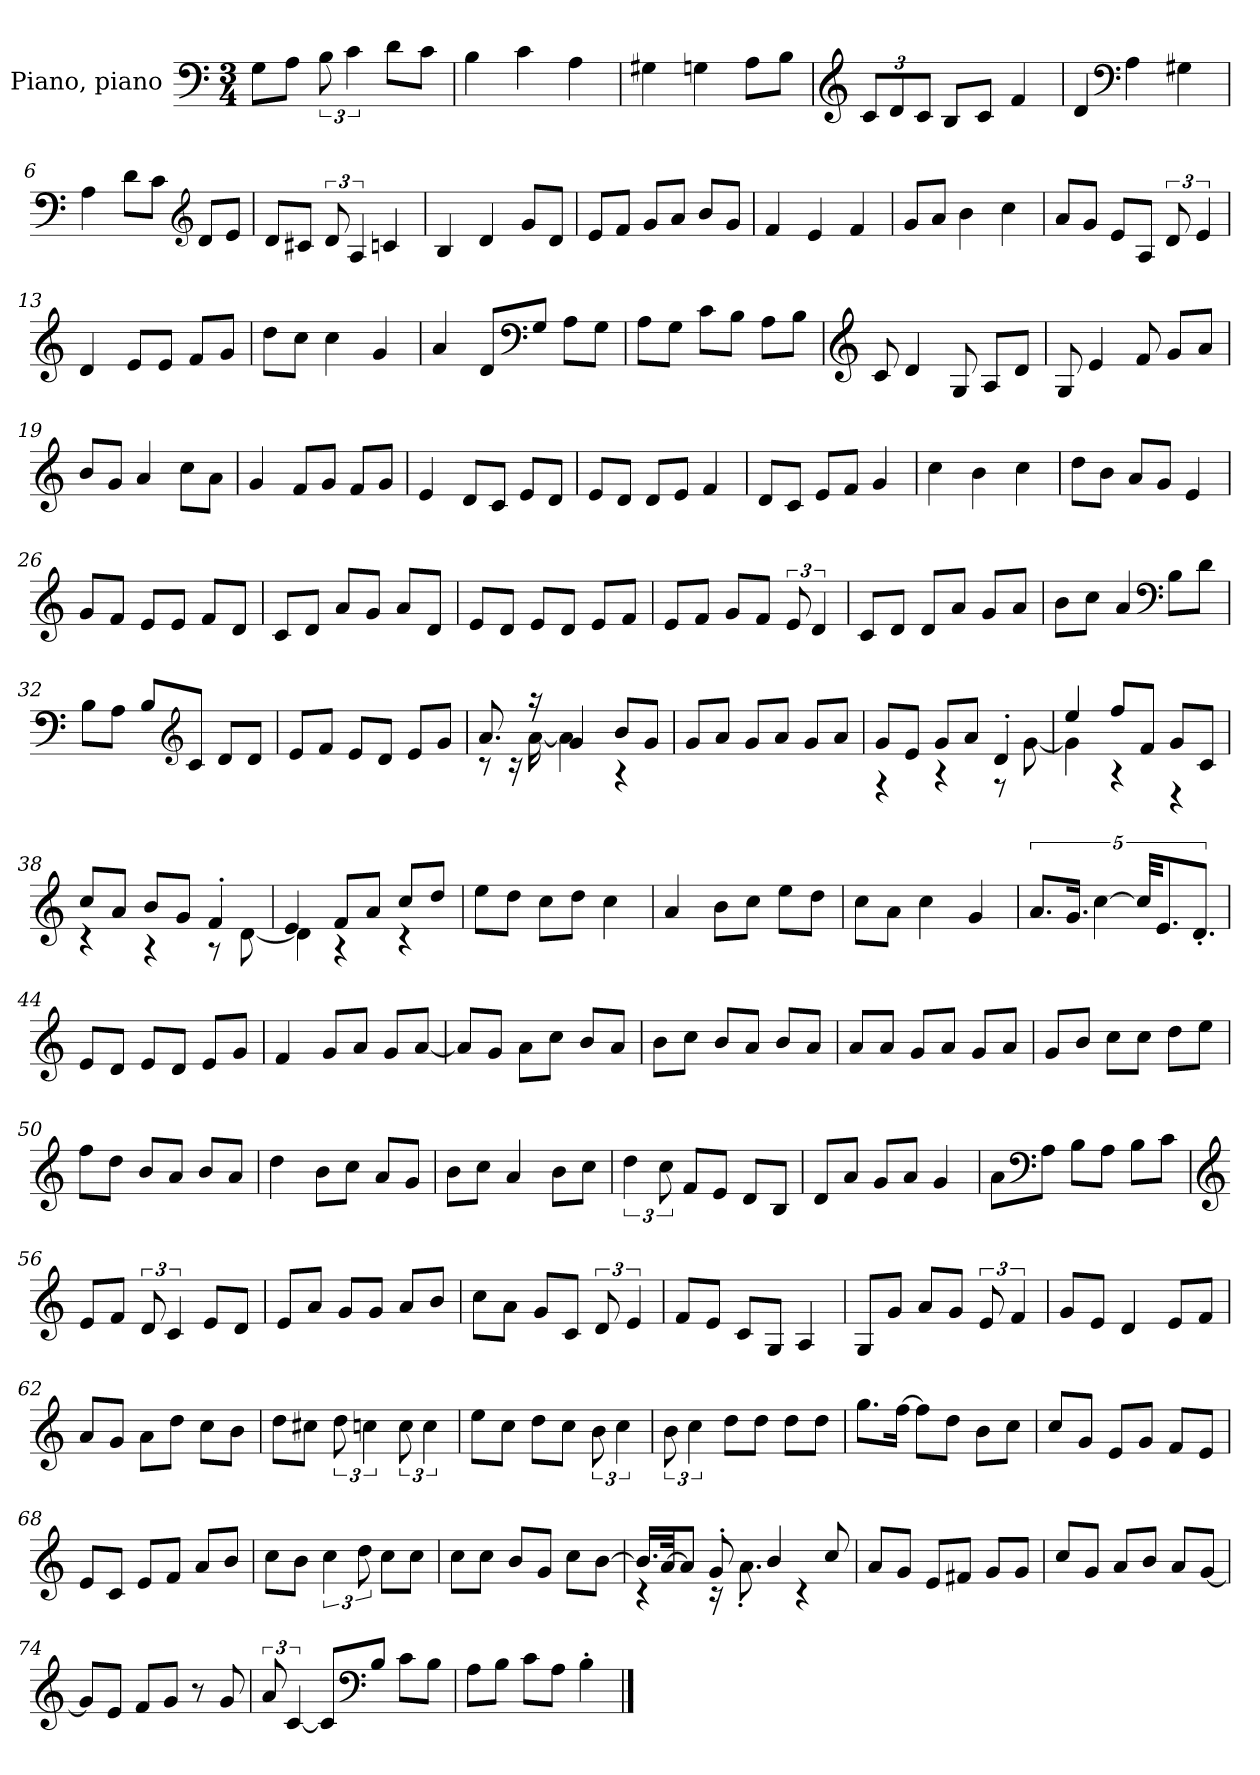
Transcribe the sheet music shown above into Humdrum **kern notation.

**kern
*part1
*staff1
*I"Piano, piano
*clefF4
*k[]
*M3/4
*MM80
=1
8G\L
8A\J
12B\
6c\
8d\L
8c\J
=2
4B\
4c\
4A\
=3
4G#X\
4Gn\
8A\L
8B\J
=4
*clefG2
*Xbrackettup
12c/L
12d/
12c/J
8B/L
8c/J
4f/
=5
4d/
*clefF4
4A\
4G#X\
=6
4A\
8d\L
8c\J
*clefG2
8d/L
8e/J
!!LO:LB:g=z
=7
8d/L
8c#X/J
*brackettup
12d/
6A/
4cn/
=8
4B/
4d/
8g/L
8d/J
=9
8e/L
8f/J
8g/L
8a/J
8b/L
8g/J
=10
4f/
4e/
4f/
=11
8g/L
8a/J
4b\
4cc\
=12
8a/L
8g/J
8e/L
8A/J
12d/
6e/
=13
4d/
8e/L
8e/J
8f/L
8g/J
=14
8dd\L
8cc\J
4cc\
4g/
!!LO:LB:g=z
=15
4a/
8d/L
*clefF4
8G/J
8A\L
8G\J
=16
8A\L
8G\J
8c\L
8B\J
8A\L
8B\J
=17
*clefG2
8c/
4d/
8G/
8A/L
8d/J
=18
8G/
4e/
8f/
8g/L
8a/J
=19
8b/L
8g/J
4a/
8cc\L
8a\J
=20
4g/
8f/L
8g/J
8f/L
8g/J
=21
4e/
8d/L
8c/J
8e/L
8d/J
!!LO:LB:g=z
=22
8e/L
8d/J
8d/L
8e/J
4f/
=23
8d/L
8c/J
8e/L
8f/J
4g/
=24
4cc\
4b\
4cc\
=25
8dd\L
8b\J
8a/L
8g/J
4e/
=26
8g/L
8f/J
8e/L
8e/J
8f/L
8d/J
=27
8c/L
8d/J
8a/L
8g/J
8a/L
8d/J
=28
8e/L
8d/J
8e/L
8d/J
8e/L
8f/J
!!LO:LB:g=z
=29
8e/L
8f/J
8g/L
8f/J
12e/
6d/
=30
8c/L
8d/J
8d/L
8a/J
8g/L
8a/J
=31
8b\L
8cc\J
4a/
*clefF4
8B\L
8d\J
=32
8B\L
8A\J
8B/L
*clefG2
8c/J
8d/L
8d/J
=33
8e/L
8f/J
8e/L
8d/J
8e/L
8g/J
=34
*^
8.a/	8r
.	16r
16r	[16a\
4g/	4a\]
8b/L	4r
8g/J	.
*v	*v
!!LO:LB:g=z
=35
8g/L
8a/J
8g/L
8a/J
8g/L
8a/J
=36
*^
8g/L	4r
8e/J	.
8g/L	4r
8a/J	.
4d'/	8r
.	[8g\
=37	=37
4ee/	4g\]
8ff/L	4r
8f/J	.
8g/L	4r
8c/J	.
=38	=38
8cc/L	4r
8a/J	.
8b/L	4r
8g/J	.
4f'/	8r
.	[8d\
=39	=39
4e/	4d\]
8f/L	4r
8a/J	.
8cc/L	4r
8dd/J	.
*v	*v
=40
8ee\L
8dd\J
8cc\L
8dd\J
4cc\
=41
4a/
8b\L
8cc\J
8ee\L
8dd\J
!!LO:LB:g=z
=42
8cc\L
8a\J
4cc\
4g/
=43
10.a/L
20.g/Jk
[5cc\
40cc/KKL]
10.e/
10.d'/J
=44
8e/L
8d/J
8e/L
8d/J
8e/L
8g/J
=45
4f/
8g/L
8a/J
8g/L
[8a/J
=46
8a/L]
8g/J
8a\L
8cc\J
8b/L
8a/J
=47
8b\L
8cc\J
8b/L
8a/J
8b/L
8a/J
=48
8a/L
8a/J
8g/L
8a/J
8g/L
8a/J
!!LO:LB:g=z
=49
8g/L
8b/J
8cc\L
8cc\J
8dd\L
8ee\J
=50
8ff\L
8dd\J
8b/L
8a/J
8b/L
8a/J
=51
4dd\
8b\L
8cc\J
8a/L
8g/J
=52
8b\L
8cc\J
4a/
8b\L
8cc\J
=53
6dd\
12cc\
8f/L
8e/J
8d/L
8B/J
=54
8d/L
8a/J
8g/L
8a/J
4g/
=55
8a\L
*clefF4
8A\J
8B\L
8A\J
8B\L
8c\J
!!LO:LB:g=z
=56
*clefG2
8e/L
8f/J
12d/
6c/
8e/L
8d/J
=57
8e/L
8a/J
8g/L
8g/J
8a/L
8b/J
=58
8cc\L
8a\J
8g/L
8c/J
12d/
6e/
=59
8f/L
8e/J
8c/L
8G/J
4A/
=60
8G/L
8g/J
8a/L
8g/J
12e/
6f/
=61
8g/L
8e/J
4d/
8e/L
8f/J
!!LO:LB:g=z
=62
8a/L
8g/J
8a\L
8dd\J
8cc\L
8b\J
=63
8dd\L
8cc#X\J
12dd\
6ccn\
12cc\
6cc\
=64
8ee\L
8cc\J
8dd\L
8cc\J
12b\
6cc\
=65
12b\
6cc\
8dd\L
8dd\J
8dd\L
8dd\J
=66
8.gg\L
[16ff\Jk
8ff\L]
8dd\J
8b\L
8cc\J
=67
8cc/L
8g/J
8e/L
8g/J
8f/L
8e/J
=68
8e/L
8c/J
8e/L
8f/J
8a/L
8b/J
!!LO:LB:g=z
=69
8cc\L
8b\J
6cc\
12dd\
8cc\L
8cc\J
=70
8cc\L
8cc\J
8b/L
8g/J
8cc\L
[8b\J
=71
*^
16.b/LL]	4r
[32a/JK	.
8a/J]	.
8g'/	16r
.	8.a'\
4b/	.
.	4r
8cc/	.
*v	*v
=72
8a/L
8g/J
8e/L
8f#X/J
8g/L
8g/J
=73
8cc/L
8g/J
8a/L
8b/J
8a/L
[8g/J
=74
8g/L]
8e/J
8f/L
8g/J
8r
8g/
!!LO:PB:g=z
=75
12a/
[6c/
8c/L]
*clefF4
8B/J
8c\L
8B\J
=76
8A\L
8B\J
8c\L
8A\J
4B'\
==
*-
